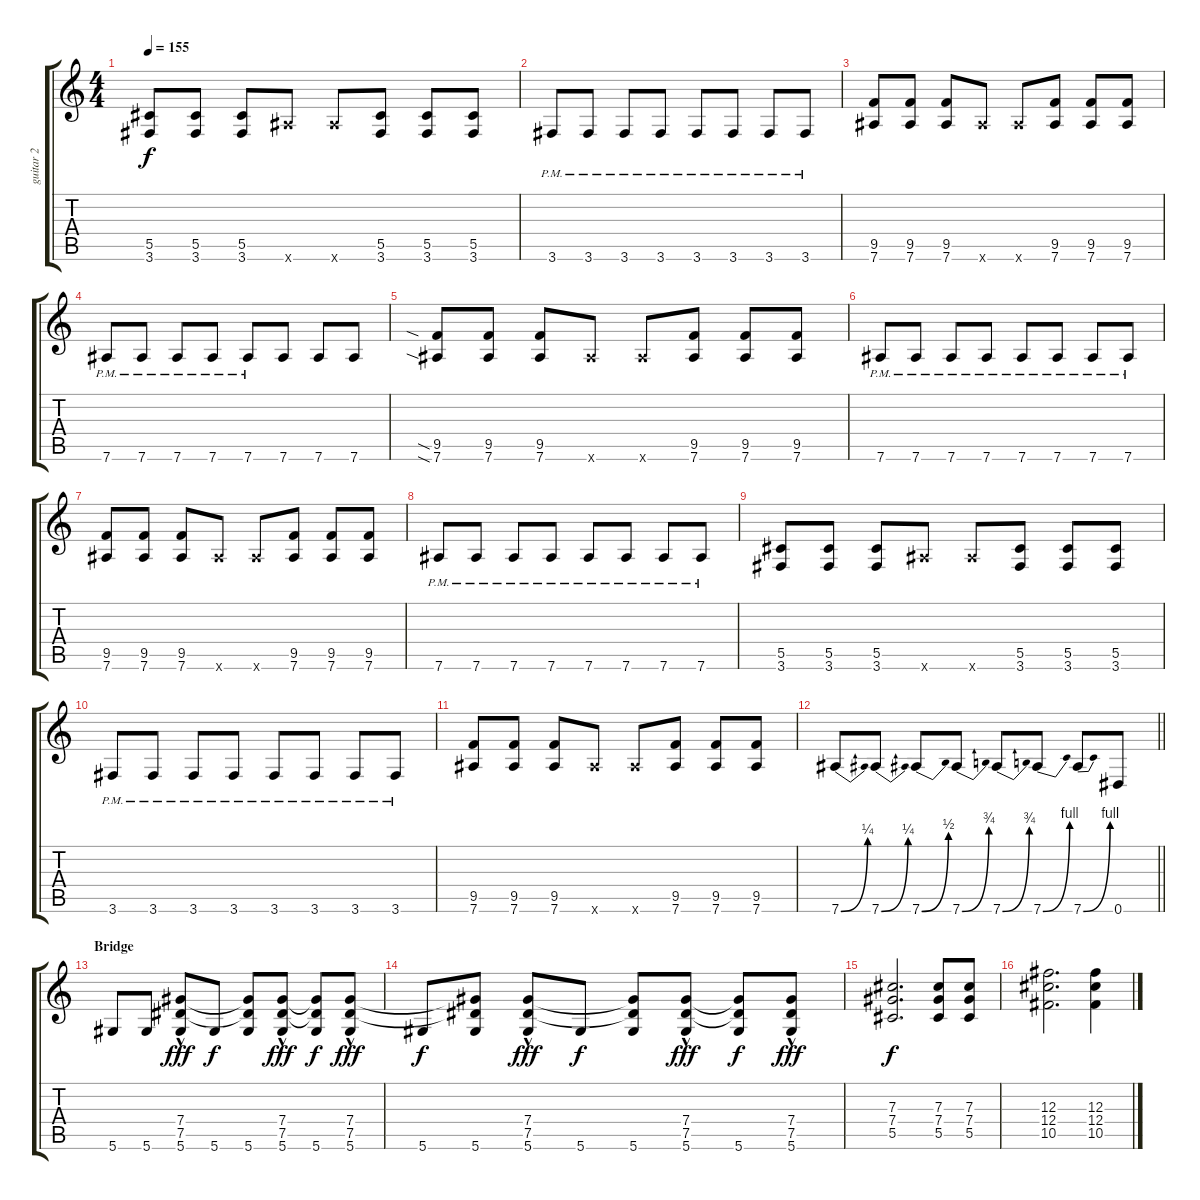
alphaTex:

\track ("guitar 2" "guitar 2") {instrument overdrivenguitar}
\staff {score tabs}
\tuning (Eb4 Bb3 Gb3 Db3 Ab2 Eb2) {hide}
\ts (4 4)
\tempo 155
\clef g2
\ks c
(5.5 3.6).8{dy f} (5.5 3.6).8 (5.5 3.6).8 7.6{x}.8 7.6{x}.8 (5.5 3.6).8 (5.5 3.6).8 (5.5 3.6).8 |
3.6{pm}.8 3.6{pm}.8 3.6{pm}.8 3.6{pm}.8 3.6{pm}.8 3.6{pm}.8 3.6{pm}.8 3.6{pm}.8 |
(9.5 7.6).8 (9.5 7.6).8 (9.5 7.6).8 7.6{x}.8 7.6{x}.8 (9.5 7.6).8 (9.5 7.6).8 (9.5 7.6).8 |
7.6{pm}.8 7.6{pm}.8 7.6{pm}.8 7.6{pm}.8 7.6{pm}.8 7.6.8 7.6.8 7.6.8 |
(9.5{sia} 7.6{sia}).8 (9.5 7.6).8 (9.5 7.6).8 7.6{x}.8 7.6{x}.8 (9.5 7.6).8 (9.5 7.6).8 (9.5 7.6).8 |
7.6{pm}.8 7.6{pm}.8 7.6{pm}.8 7.6{pm}.8 7.6{pm}.8 7.6{pm}.8 7.6{pm}.8 7.6{pm}.8 |
(9.5 7.6).8 (9.5 7.6).8 (9.5 7.6).8 7.6{x}.8 7.6{x}.8 (9.5 7.6).8 (9.5 7.6).8 (9.5 7.6).8 |
7.6{pm}.8 7.6{pm}.8 7.6{pm}.8 7.6{pm}.8 7.6{pm}.8 7.6{pm}.8 7.6{pm}.8 7.6{pm}.8 |
(5.5 3.6).8 (5.5 3.6).8 (5.5 3.6).8 7.6{x}.8 7.6{x}.8 (5.5 3.6).8 (5.5 3.6).8 (5.5 3.6).8 |
3.6{pm}.8 3.6{pm}.8 3.6{pm}.8 3.6{pm}.8 3.6{pm}.8 3.6{pm}.8 3.6{pm}.8 3.6{pm}.8 |
(9.5 7.6).8 (9.5 7.6).8 (9.5 7.6).8 7.6{x}.8 7.6{x}.8 (9.5 7.6).8 (9.5 7.6).8 (9.5 7.6).8 |
\barLineRight lightlight
7.6{be (bend 0 0 60 1)}.8 7.6{be (bend 0 0 60 1)}.8 7.6{be (bend 0 0 60 2)}.8 7.6{be (bend 0 0 60 3)}.8 7.6{be (bend 0 0 60 3)}.8 7.6{be (bend 0 0 60 4)}.8 7.6{be (bend 0 0 60 4)}.8 0.6.8 |
\section ("" "Bridge")
5.6.8 5.6.8 (7.4 7.5 5.6{hac}).8{dy fff} 5.6.8{dy f} (7.4{t} 7.5{t} 5.6).8 (7.4 7.5 5.6{hac}).8{dy fff} (7.4{t} 7.5{t} 5.6).8{dy f} (7.4 7.5 5.6{hac}).8{dy fff} |
5.6.8{dy f} (7.4{t} 7.5{t} 5.6).8 (7.4 7.5 5.6{hac}).8{dy fff} 5.6.8{dy f} (7.4{t} 7.5{t} 5.6).8 (7.4 7.5 5.6{hac}).8{dy fff} (7.4{t} 7.5{t} 5.6).8{dy f} (7.4 7.5 5.6{hac}).8{dy fff} |
(7.3 7.4 5.5).2{d dy f} (7.3 7.4 5.5).8 (7.3 7.4 5.5).8 |
(12.3 12.4 10.5).2{d} (12.3 12.4 10.5).4
